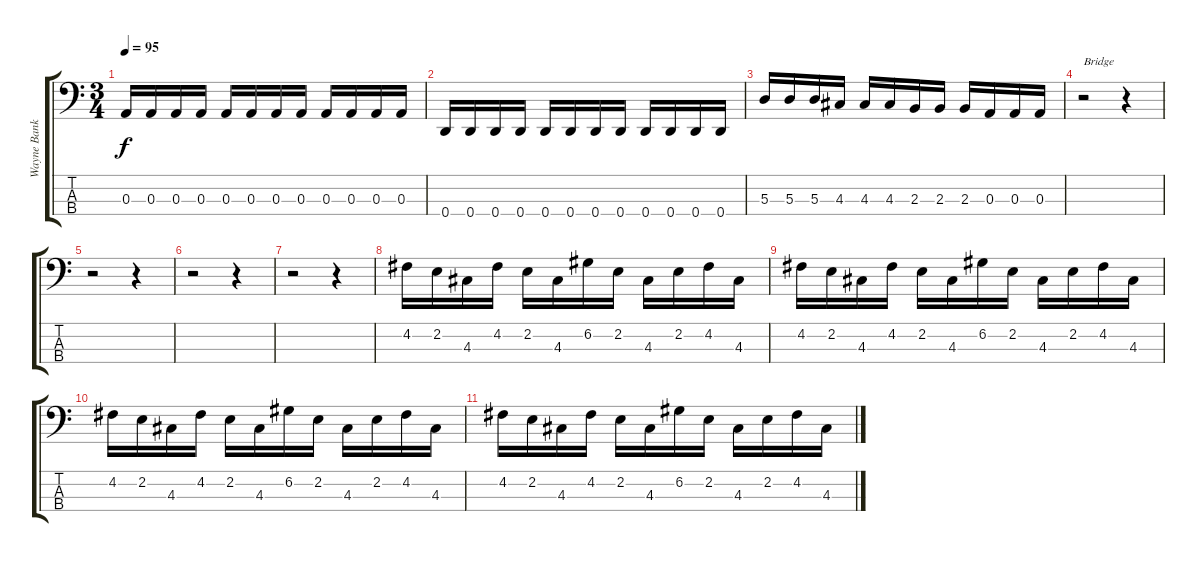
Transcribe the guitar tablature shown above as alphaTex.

\track ("Wayne Banks" "Wayne Bank") {instrument electricbasspick}
\staff {score tabs}
\tuning (G2 D2 A1 D1) {hide}
\ts (3 4)
\tempo 95
\clef f4
\ks c
0.3.16{dy f} 0.3.16 0.3.16 0.3.16 0.3.16 0.3.16 0.3.16 0.3.16 0.3.16 0.3.16 0.3.16 0.3.16 |
0.4.16 0.4.16 0.4.16 0.4.16 0.4.16 0.4.16 0.4.16 0.4.16 0.4.16 0.4.16 0.4.16 0.4.16 |
5.3.16 5.3.16 5.3.16 4.3.16 4.3.16 4.3.16 2.3.16 2.3.16 2.3.16 0.3.16 0.3.16 0.3.16 |
r.2{txt "Bridge"} r.4 |
r.2 r.4 |
r.2 r.4 |
r.2 r.4 |
4.2.16 2.2.16 4.3.16 4.2.16 2.2.16 4.3.16 6.2.16 2.2.16 4.3.16 2.2.16 4.2.16 4.3.16 |
4.2.16 2.2.16 4.3.16 4.2.16 2.2.16 4.3.16 6.2.16 2.2.16 4.3.16 2.2.16 4.2.16 4.3.16 |
4.2.16 2.2.16 4.3.16 4.2.16 2.2.16 4.3.16 6.2.16 2.2.16 4.3.16 2.2.16 4.2.16 4.3.16 |
4.2.16{txt ""} 2.2.16 4.3.16 4.2.16 2.2.16 4.3.16 6.2.16 2.2.16 4.3.16 2.2.16 4.2.16 4.3.16
